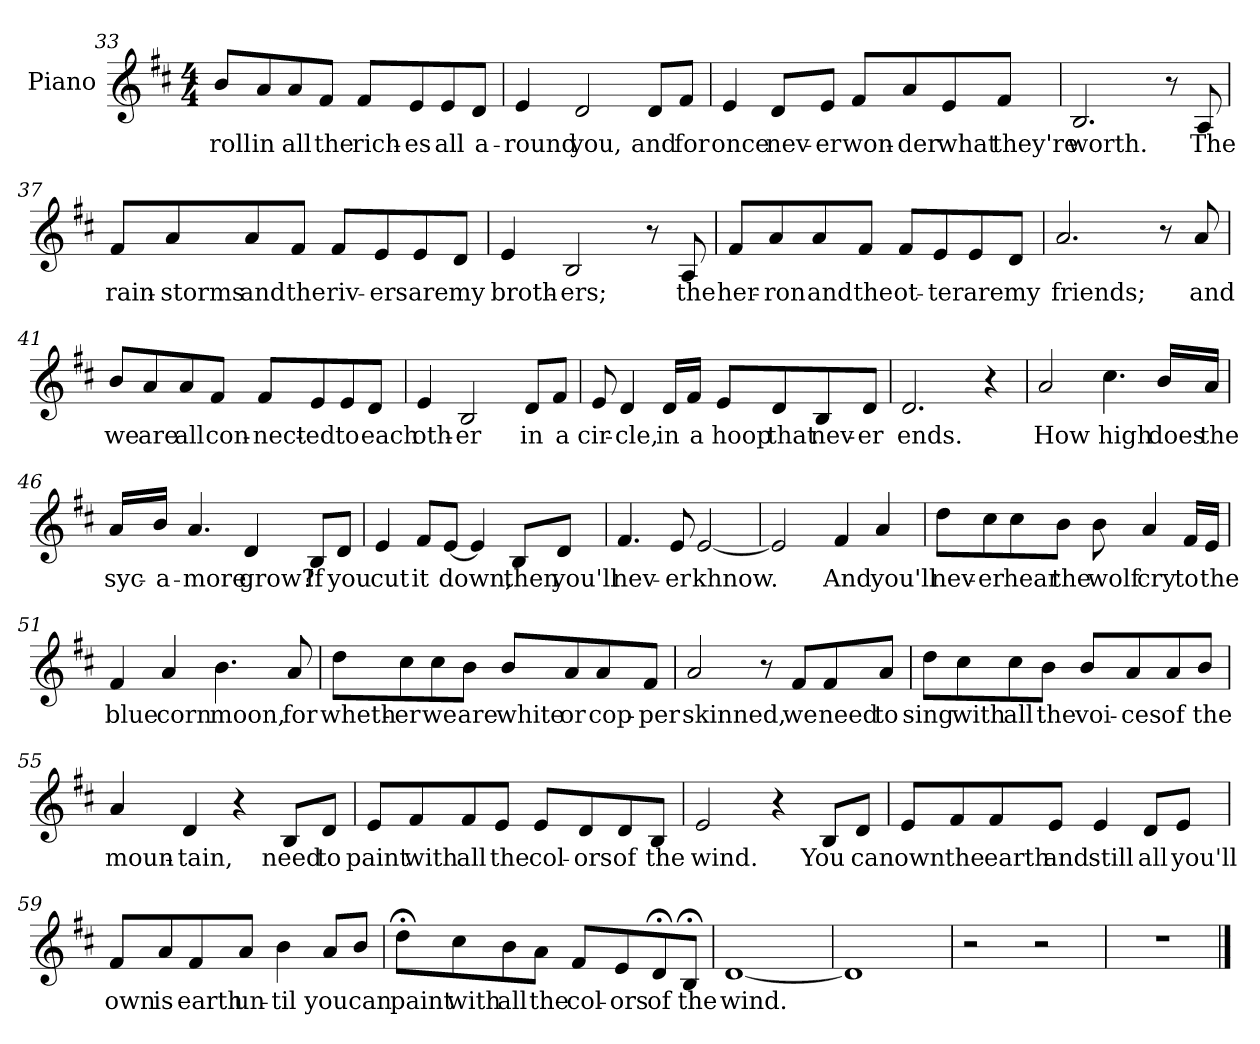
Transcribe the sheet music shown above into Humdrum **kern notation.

**kern	**text
*part1	*part1
*staff1	*staff1
*I"Piano	*
*I'Pno.	*
*clefG2	*
*k[f#c#]	*
*D:	*
*M4/4	*
=33	=33
8b/L	roll
8a/	in
8a/	all
8f#/J	the
8f#/L	rich-
8e/	-es
8e/	all
8d/J	a-
=34	=34
4e/	-round
2d/	you,
8d/L	and
8f#/J	for
!!LO:LB:g=z
=35	=35
4e/	once
8d/L	nev-
8e/J	-er
8f#/L	won-
8a/	-der
8e/	what
8f#/J	they're
=36	=36
2.B/	worth.
8r	.
8A/	The
=37	=37
8f#/L	rain-
8a/	-storms
8a/	and
8f#/J	the
8f#/L	riv-
8e/	-ers
8e/	are
8d/J	my
!!LO:LB:g=z
=38	=38
4e/	broth-
2B/	-ers;
8r	.
8A/	the
=39	=39
8f#/L	her-
8a/	-ron
8a/	and
8f#/J	the
8f#/L	ot-
8e/	-ter
8e/	are
8d/J	my
=40	=40
2.a/	friends;
8r	.
8a/	and
!!LO:LB:g=z
=41	=41
8b/L	we
8a/	are
8a/	all
8f#/J	con-
8f#/L	-nect-
8e/	-ed
8e/	to
8d/J	each
=42	=42
4e/	oth-
2B/	-er
8d/L	in
8f#/J	a
=43	=43
8e/	cir-
4d/	-cle,
16d/LL	in
16f#/JJ	a
8e/L	hoop
8d/	that
8B/	nev-
8d/J	-er
!!LO:LB:g=z
=44	=44
2.d/	ends.
4r	.
=45	=45
2a/	How
4.cc#\	high
16b/LL	does
16a/JJ	the
=46	=46
16a/LL	syc-
16b/JJ	-a-
4.a/	-more
4d/	grow?
8B/L	If
8d/J	you
!!LO:LB:g=z
=47	=47
4e/	cut
8f#/L	it
[8e/J	down,
4e/]	.
8B/L	then
8d/J	you'll
=48	=48
4.f#/	nev-
8e/	-er
[2e/	khnow.
=49	=49
2e/]	.
4f#/	And
4a/	you'll
!!LO:LB:g=z
=50	=50
8dd\L	nev-
8cc#\	-er
8cc#\	hear
8b\J	the
8b\	wolf
4a/	cry
16f#/LL	to
16e/JJ	the
=51	=51
4f#/	blue
4a/	corn
4.b\	moon,
8a/	for
=52	=52
8dd\L	wheth-
8cc#\	-er
8cc#\	we
8b\J	are
8b/L	white
8a/	or
8a/	cop-
8f#/J	-per
!!LO:PB:g=z
=53	=53
2a/	skinned,
8r	.
8f#/L	we
8f#/	need
8a/J	to
=54	=54
8dd\L	sing
8cc#\	with
8cc#\	all
8b\J	the
8b/L	voi-
8a/	-ces
8a/	of
8b/J	the
=55	=55
4a/	moun-
4d/	-tain,
4r	.
8B/L	need
8d/J	to
!!LO:LB:g=z
=56	=56
8e/L	paint
8f#/	with
8f#/	all
8e/J	the
8e/L	col-
8d/	-ors
8d/	of
8B/J	the
=57	=57
2e/	wind.
4r	.
8B/L	You
8d/J	can
!!LO:LB:g=z
=58	=58
8e/L	own
8f#/	the
8f#/	earth
8e/J	and
4e/	still
8d/L	all
8e/J	you'll
=59	=59
8f#/L	own
8a/	is
8f#/	earth
8a/J	un-
4b\	-til
8a/L	you
8b/J	can
!!LO:LB:g=z
=60	=60
8dd;<\L	paint
8cc#\	with
8b\	all
8a\J	the
8f#/L	col-
8e/	-ors
8d;</	of
8B;</J	the
=61	=61
[1d	wind.
=62	=62
1d]	.
=63	=63
2r	.
2r	.
=64	=64
1r	.
==	==
*-	*-
